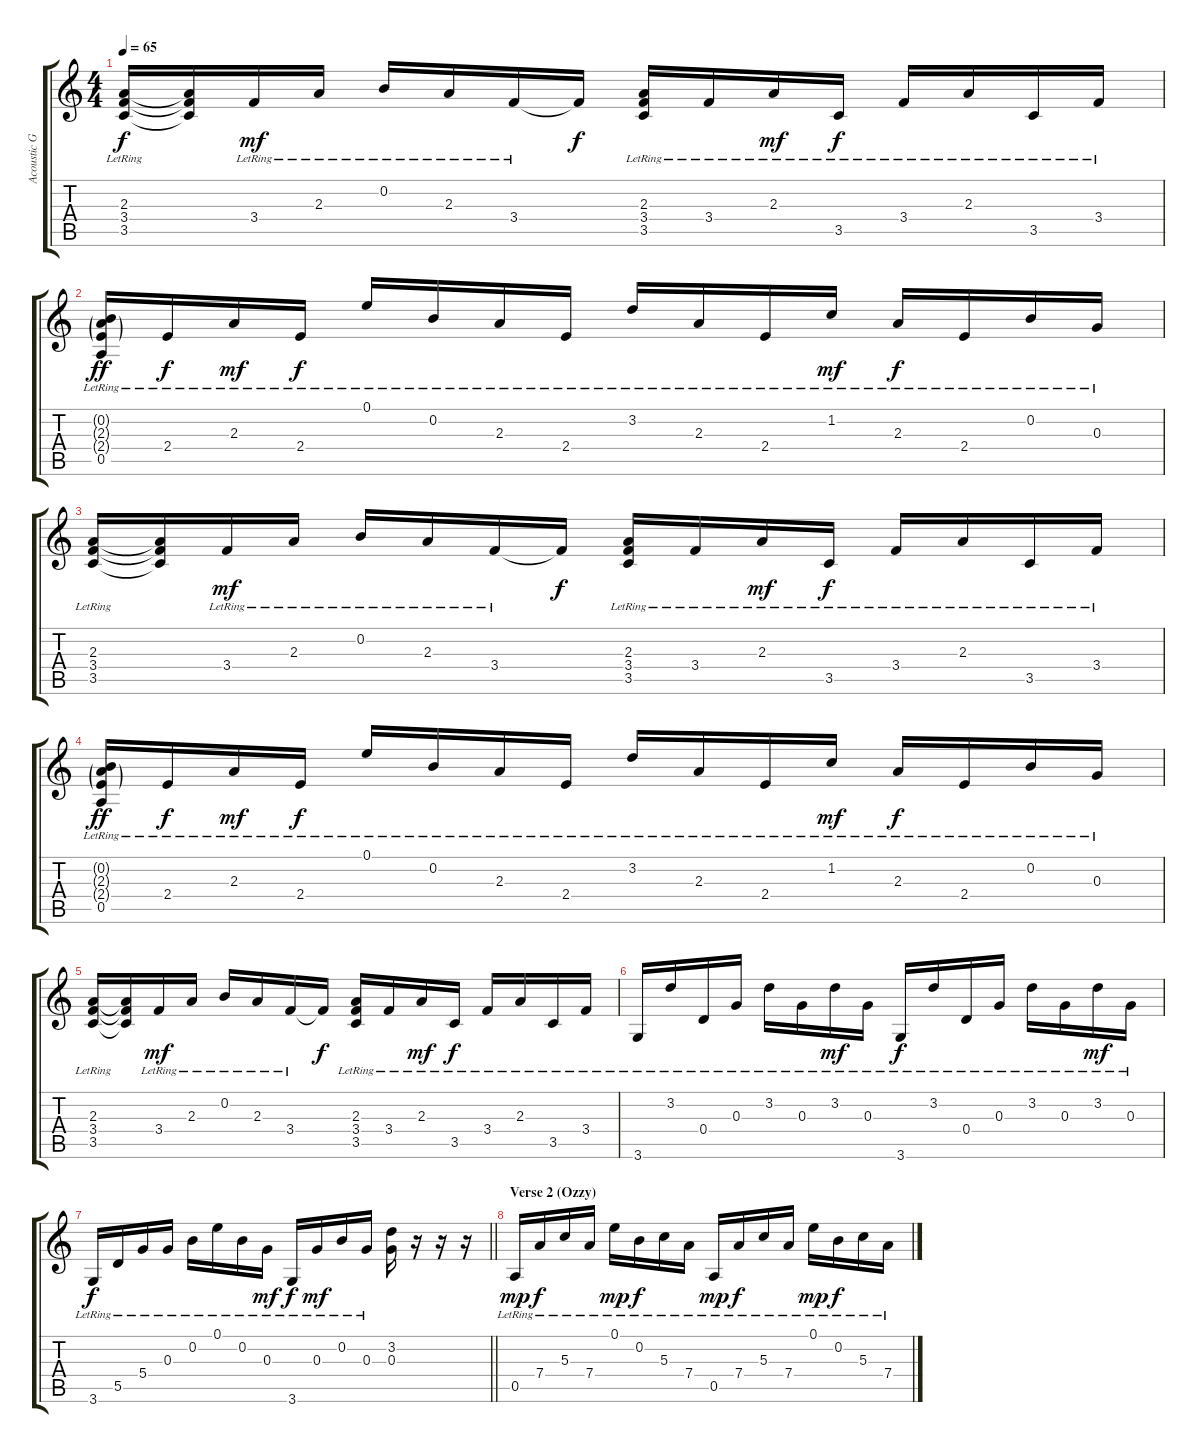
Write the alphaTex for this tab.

\track ("Acoustic Guitar 1" "Acoustic G") {instrument acousticguitarsteel}
\staff {score tabs}
\tuning (E4 B3 G3 D3 A2 E2) {hide}
\ts (4 4)
\tempo 65
\clef g2
\ks c
(2.3{lr} 3.4{lr} 3.5{lr}).16{dy f} (2.3{t} 3.4{t} 3.5{t}).16 3.4{lr}.16{dy mf} 2.3{lr}.16 0.2{lr}.16 2.3{lr}.16 3.4{lr}.16 3.4{t}.16{dy f} (2.3{lr} 3.4{lr} 3.5{lr}).16 3.4{lr}.16 2.3{lr}.16{dy mf} 3.5{lr}.16{dy f} 3.4{lr}.16 2.3{lr}.16 3.5{lr}.16 3.4{lr}.16 |
(0.2{g lr} 2.3{g lr} 2.4{g lr} 0.5{lr}).16{dy ff} 2.4{lr}.16{dy f} 2.3{lr}.16{dy mf} 2.4{lr}.16{dy f} 0.1{lr}.16 0.2{lr}.16 2.3{lr}.16 2.4{lr}.16 3.2{lr}.16 2.3{lr}.16 2.4{lr}.16 1.2{lr}.16{dy mf} 2.3{lr}.16{dy f} 2.4{lr}.16 0.2{lr}.16 0.3{lr}.16 |
(2.3{lr} 3.4{lr} 3.5{lr}).16 (2.3{t} 3.4{t} 3.5{t}).16 3.4{lr}.16{dy mf} 2.3{lr}.16 0.2{lr}.16 2.3{lr}.16 3.4{lr}.16 3.4{t}.16{dy f} (2.3{lr} 3.4{lr} 3.5{lr}).16 3.4{lr}.16 2.3{lr}.16{dy mf} 3.5{lr}.16{dy f} 3.4{lr}.16 2.3{lr}.16 3.5{lr}.16 3.4{lr}.16 |
(0.2{g lr} 2.3{g lr} 2.4{g lr} 0.5{lr}).16{dy ff} 2.4{lr}.16{dy f} 2.3{lr}.16{dy mf} 2.4{lr}.16{dy f} 0.1{lr}.16 0.2{lr}.16 2.3{lr}.16 2.4{lr}.16 3.2{lr}.16 2.3{lr}.16 2.4{lr}.16 1.2{lr}.16{dy mf} 2.3{lr}.16{dy f} 2.4{lr}.16 0.2{lr}.16 0.3{lr}.16 |
(2.3{lr} 3.4{lr} 3.5{lr}).16 (2.3{t} 3.4{t} 3.5{t}).16 3.4{lr}.16{dy mf} 2.3{lr}.16 0.2{lr}.16 2.3{lr}.16 3.4{lr}.16 3.4{t}.16{dy f} (2.3{lr} 3.4{lr} 3.5{lr}).16 3.4{lr}.16 2.3{lr}.16{dy mf} 3.5{lr}.16{dy f} 3.4{lr}.16 2.3{lr}.16 3.5{lr}.16 3.4{lr}.16 |
3.6{lr}.16 3.2{lr}.16 0.4{lr}.16 0.3{lr}.16 3.2{lr}.16 0.3{lr}.16 3.2{lr}.16{dy mf} 0.3{lr}.16 3.6{lr}.16{dy f} 3.2{lr}.16 0.4{lr}.16 0.3{lr}.16 3.2{lr}.16 0.3{lr}.16 3.2{lr}.16{dy mf} 0.3{lr}.16 |
\barLineRight lightlight
3.6{lr}.16{dy f} 5.5{lr}.16 5.4{lr}.16 0.3{lr}.16 0.2{lr}.16 0.1{lr}.16 0.2{lr}.16 0.3{lr}.16{dy mf} 3.6{lr}.16{dy f} 0.3{lr}.16{dy mf} 0.2{lr}.16 0.3{lr}.16 (3.2 0.3).16 r.16 r.16 r.16 |
\section ("" "Verse 2 (Ozzy)")
0.5{lr}.16{dy mp} 7.4{lr}.16{dy f} 5.3{lr}.16 7.4{lr}.16 0.1{lr}.16{dy mp} 0.2{lr}.16{dy f} 5.3{lr}.16 7.4{lr}.16 0.5{lr}.16{dy mp} 7.4{lr}.16{dy f} 5.3{lr}.16 7.4{lr}.16 0.1{lr}.16{dy mp} 0.2{lr}.16{dy f} 5.3{lr}.16 7.4{lr}.16
